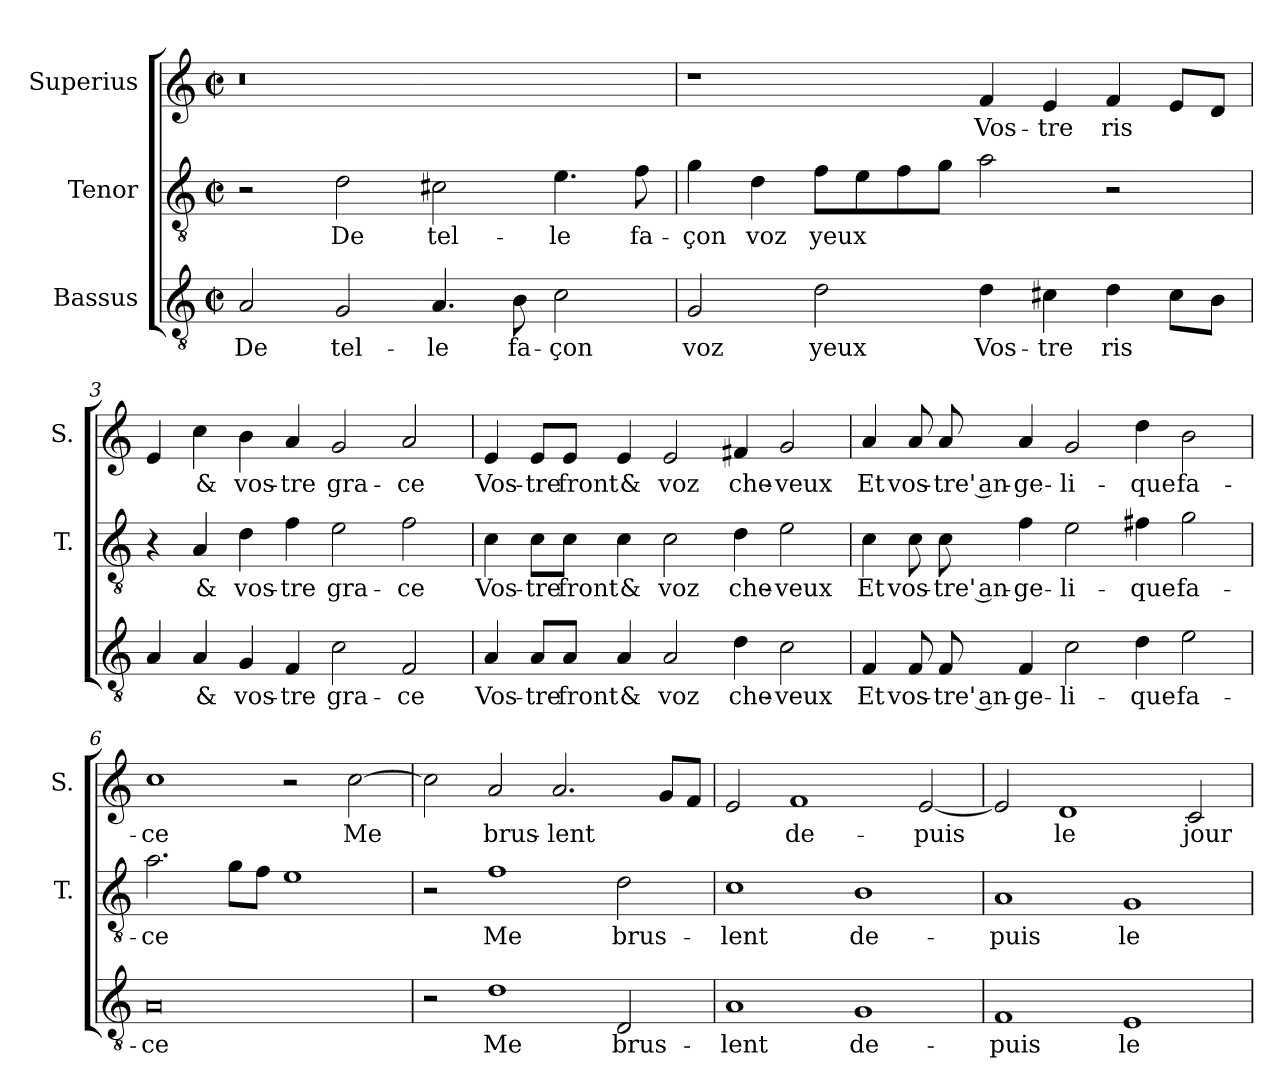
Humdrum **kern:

**kern	**text	**kern	**text	**kern	**text
*part3	*part3	*part2	*part2	*part1	*part1
*staff3	*staff3	*staff2	*staff2	*staff1	*staff1
*I"Bassus	*	*I"Tenor	*	*I"Superius	*
*	*	*I'T.	*	*I'S.	*
*clefGv2	*	*clefGv2	*	*clefG2	*
*	*	*ITrd7c12	*	*	*
*k[]	*	*k[]	*	*k[]	*
*C:	*	*C:	*	*C:	*
*M2/2	*	*M2/2	*	*M2/2	*
*met(c|)	*	*met(c|)	*	*met(c|)	*
=1	=1	=1	=1	=1	=1
!	!	!	!	!LO:N:vis=0	!
2A/	De	2r	.	1r	.
2G/	tel-	2D\	De	.	.
4.A/	-le	2C#X\	tel-	1ryy	.
8B\	fa-	.	.	.	.
2c\	-çon	4.E\	-le	.	.
.	.	8F\	fa-	.	.
=2	=2	=2	=2	=2	=2
2G/	voz	4G\	-çon	1r	.
.	.	4D\	voz	.	.
2d\	yeux	8F\L	yeux	.	.
.	.	8E\	.	.	.
.	.	8F\	.	.	.
.	.	8G\J	.	.	.
4d\	Vos-	2A\	.	4f/	Vos-
4c#X\	-tre	.	.	4e/	-tre
4d\	ris	2r	.	4f/	ris
8c#\L	.	.	.	8e/L	.
8B\J	.	.	.	8d/J	.
=3	=3	=3	=3	=3	=3
4A/	.	4r	.	4e/	.
4A/	&	4AA/	&	4cc\	&
4G/	vos-	4D\	vos-	4b\	vos-
4F/	-tre	4F\	-tre	4a/	-tre
2c\	gra-	2E\	gra-	2g/	gra-
2F/	-ce	2F\	-ce	2a/	-ce
=4	=4	=4	=4	=4	=4
4A/	Vos-	4C\	Vos-	4e/	Vos-
8A/L	-tre	8C\L	-tre	8e/L	-tre
8A/J	front	8C\J	front	8e/J	front
4A/	&	4C\	&	4e/	&
2A/	voz	2C\	voz	2e/	voz
4d\	che-	4D\	che-	4f#X/	che-
2c\	-veux	2E\	-veux	2g/	-veux
!!LO:LB:g=z
=5	=5	=5	=5	=5	=5
4F/	Et	4C\	Et	4a/	Et
8F/	vos-	8C\	vos-	8a/	vos-
8F/	-tre' an-	8C\	-tre' an-	8a/	-tre' an-
4F/	-ge-	4F\	-ge-	4a/	-ge-
2c\	-li-	2E\	-li-	2g/	-li-
4d\	-que	4F#X\	-que	4dd\	-que
2e\	fa-	2G\	fa-	2b\	fa-
=6	=6	=6	=6	=6	=6
0A/	-ce	2.A\	-ce	1cc\	-ce
.	.	8G\L	.	.	.
.	.	8F\J	.	.	.
.	.	1E\	.	2r	.
.	.	.	.	[2cc\	Me
=7	=7	=7	=7	=7	=7
2r	.	2r	.	2cc\]	.
1d\	Me	1F\	Me	2a/	brus-
.	.	.	.	2.a/	-lent
2D/	brus-	2D\	brus-	.	.
.	.	.	.	8g/L	.
.	.	.	.	8f/J	.
=8	=8	=8	=8	=8	=8
1A/	-lent	1C\	-lent	2e/	.
.	.	.	.	1f/	de-
1G/	de-	1BB\	de-	.	.
.	.	.	.	[2e/	-puis
=9	=9	=9	=9	=9	=9
1F/	-puis	1AA/	-puis	2e/]	.
.	.	.	.	1d/	le
1E/	le	1GG/	le	.	.
.	.	.	.	2c/	jour
=	=	=	=	=	=
*-	*-	*-	*-	*-	*-
